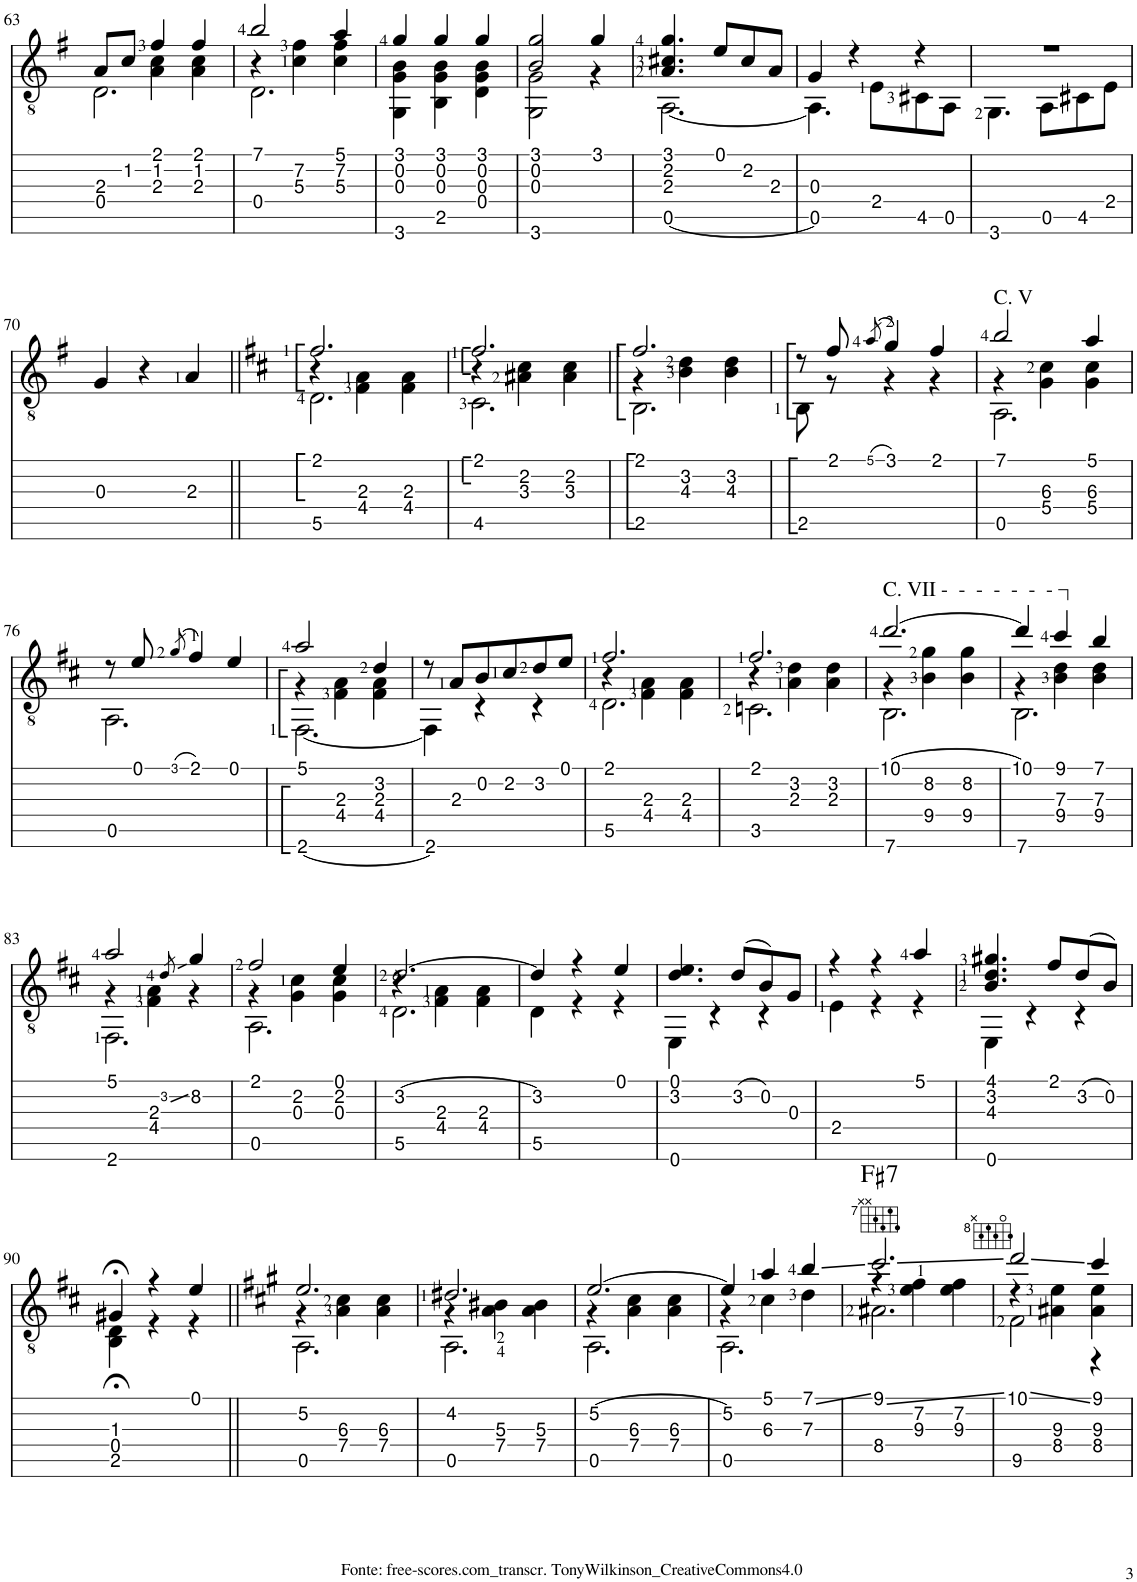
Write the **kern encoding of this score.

**kern	**kern	**harte
*part1	*part1	*part1
*staff2	*staff1	*
*I"Guitar	*	*
*I'Guit.	*	*
!!LO:PB:g=z
*	*clefGv2	*
*k[f#]	*k[f#]	*
*M3/4	*M3/4	*
=63	=63	=63
*^	*^	*
*	*^	*	*^	*
8AL	4ryy	2.D	8A/L	4ryy	2.D\	.
8cJ	.	.	8c/J	.	.	.
4f#	4A 4c	.	4f#/	4A\ 4c\	.	.
4f#	4A 4c	.	4f#/	4A\ 4c\	.	.
=64	=64	=64	=64	=64	=64	=64
2b	4r	2.D	2b/	4r	2.D\	.
.	4c 4f#	.	.	4c\ 4f#\	.	.
4a	4c 4f#	.	4a/	4c\ 4f#\	.	.
*	*v	*v	*	*	*	*
*	*	*	*v	*v	*
=65	=65	=65	=65	=65
4g	4GG 4G 4B	4g/	4GG\ 4G\ 4B\	.
4g	4BB 4G 4B	4g/	4BB\ 4G\ 4B\	.
4g	4D 4G 4B	4g/	4D\ 4G\ 4B\	.
=66	=66	=66	=66	=66
2B 2g	2GG 2G	2B/ 2g/	2GG\ 2G\	.
4g	4r	4g/	4r	.
=67	=67	=67	=67	=67
4.A 4.c# 4.g	[2.AA	4.A/ 4.c#X/ 4.g/	[2.AA\	.
8e	.	8e/L	.	.
8c#L	.	8c#/	.	.
8AJ	.	8A/J	.	.
=68	=68	=68	=68	=68
4G	4.AA]	4G/	4.AA\]	.
4r	.	4r	.	.
.	8E	.	8E\L	.
4r	8C#L	4r	8C#X\	.
.	8AAJ	.	8AA\J	.
=69	=69	=69	=69	=69
2.r	4.GG	2.r	4.GG\	.
.	8AA	.	8AA\L	.
.	8C#L	.	8C#X\	.
.	8EJ	.	8E\J	.
*v	*v	*	*	*
*	*v	*v	*
!!LO:LB:g=z
=70	=70	=70
4G	4G/	.
4r	4r	.
4A	4A/	.
=71||	=71||	=71||
*k[f#c#]	*k[f#c#]	*
*^	*^	*
*	*^	*	*^	*
2.f#	4r	2.D	2.f#/	4r	2.D\	.
.	4F# 4A	.	.	4F#\ 4A\	.	.
.	4F# 4A	.	.	4F#\ 4A\	.	.
=72	=72	=72	=72	=72	=72	=72
2.f#	4r	2.C#	2.f#/	4r	2.C#\	.
.	4A#X 4c#	.	.	4A#X\ 4c#\	.	.
.	4A# 4c#	.	.	4A#\ 4c#\	.	.
=73	=73	=73	=73	=73	=73	=73
2.f#	4r	2.BB	2.f#/	4r	2.BB\	.
.	4B 4d	.	.	4B\ 4d\	.	.
.	4B 4d	.	.	4B\ 4d\	.	.
*	*v	*v	*	*	*	*
*	*	*	*v	*v	*
=74	=74	=74	=74	=74
8r	8BB	8r	8BB\	.
8f#	8r	8f#/	8r	.
qa	.	(8qa/	.	.
4g	4r	4g/)	4r	.
4f#	4r	4f#/	4r	.
=75	=75	=75	=75	=75
*	*^	*	*^	*
!	!	!	!LO:TX:a:t=C. V	!	!	!
2b	4r	2.AA	2b/	4r	2.AA\	.
.	4G 4c#	.	.	4G\ 4c#\	.	.
4a	4G 4c#	.	4a/	4G\ 4c#\	.	.
*	*v	*v	*	*	*	*
*	*	*	*v	*v	*
!!LO:LB:g=z
=76	=76	=76	=76	=76
8r	2.AA	8r	2.AA\	.
8e	.	8e/	.	.
qg	.	(8qg/	.	.
4f#	.	4f#/)	.	.
4e	.	4e/	.	.
=77	=77	=77	=77	=77
*	*^	*	*^	*
2a	4r	[2.FF#	2a/	4r	[2.FF#\	.
.	4F# 4A	.	.	4F#\ 4A\	.	.
4d	4F# 4A	.	4d/	4F#\ 4A\	.	.
*	*v	*v	*	*	*	*
*	*	*	*v	*v	*
=78	=78	=78	=78	=78
8r	4FF#]	8r	4FF#\]	.
8A	.	8A/L	.	.
8BL	4r	8B/	4r	.
8c#J	.	8c#/	.	.
8dL	4r	8d/	4r	.
8eJ	.	8e/J	.	.
=79	=79	=79	=79	=79
*	*^	*	*^	*
2.f#	4r	2.D	2.f#/	4r	2.D\	.
.	4F# 4A	.	.	4F#\ 4A\	.	.
.	4F# 4A	.	.	4F#\ 4A\	.	.
=80	=80	=80	=80	=80	=80	=80
2.f#	4r	2.Cn	2.f#/	4r	2.Cn\	.
.	4A 4d	.	.	4A\ 4d\	.	.
.	4A 4d	.	.	4A\ 4d\	.	.
=81	=81	=81	=81	=81	=81	=81
!	!	!	!LO:TX:a:t=C. VII -  -  -  -  -  -  - ┐	!	!	!
[2.dd	4r	2.BB	[2.dd/	4r	2.BB\	.
.	4B 4g	.	.	4B\ 4g\	.	.
.	4B 4g	.	.	4B\ 4g\	.	.
=82	=82	=82	=82	=82	=82	=82
4dd]	4r	2.BB	4dd/]	4r	2.BB\	.
4cc#	4B 4d	.	4cc#/	4B\ 4d\	.	.
4b	4B 4d	.	4b/	4B\ 4d\	.	.
!!LO:LB:g=z	!!	!!
=83	=83	=83	=83	=83	=83	=83
2a	4r	2.FF#	2a/	4r	2.FF#\	.
.	4F# 4A	.	.	4F#\ 4A\	.	.
qd	.	.	8qd/	.	.	.
4g	4r	.	4g/	4r	.	.
=84	=84	=84	=84	=84	=84	=84
2f#	4r	2.AA	2f#/	4r	2.AA\	.
.	4G 4c#	.	.	4G\ 4c#\	.	.
4e	4G 4c#	.	4e/	4G\ 4c#\	.	.
=85	=85	=85	=85	=85	=85	=85
[2.d	4r	2.D	[2.d/	4r	2.D\	.
.	4F# 4A	.	.	4F#\ 4A\	.	.
.	4F# 4A	.	.	4F#\ 4A\	.	.
*	*v	*v	*	*	*	*
*	*	*	*v	*v	*
=86	=86	=86	=86	=86
4d]	4D	4d/]	4D\	.
4r	4r	4r	4r	.
4e	4r	4e/	4r	.
=87	=87	=87	=87	=87
4.d 4.e	4EE	4.d/ 4.e/	4EE\	.
.	4r	.	4r	.
8d	.	(8d/L	.	.
8BL	4r	8B/)	4r	.
8GJ	.	8G/J	.	.
=88	=88	=88	=88	=88
4r	4E	4r	4E\	.
4r	4r	4r	4r	.
4a	4r	4a/	4r	.
=89	=89	=89	=89	=89
4.B 4.d 4.g#	4EE	4.B/ 4.d/ 4.g#X/	4EE\	.
.	4r	.	4r	.
8f#	.	8f#/L	.	.
8dL	4r	(8d/	4r	.
8BJ	.	8B/J)	.	.
!!LO:LB:g=z	!!
=90	=90	=90	=90	=90
4G#;<	4BB 4D	4G#X;</	4BB\ 4D\	.
4r	4r	4r	4r	.
4e	4r	4e/	4r	.
*v	*v	*	*	*
*	*v	*v	*
=91||	=91||	=91||
*k[f#c#g#]	*k[f#c#g#]	*
*^	*^	*
*	*^	*	*^	*
2.e	4r	2.AA	2.e/	4r	2.AA\	.
.	4A 4c#	.	.	4A\ 4c#\	.	.
.	4A 4c#	.	.	4A\ 4c#\	.	.
=92	=92	=92	=92	=92	=92	=92
2.d#X	4r	2.AA	2.d#X/	4r	2.AA\	.
.	4A 4B#X	.	.	4A\ 4B#X\	.	.
.	4A 4B#	.	.	4A\ 4B#\	.	.
=93	=93	=93	=93	=93	=93	=93
[2.e	4r	2.AA	[2.e/	4r	2.AA\	.
.	4A 4c#	.	.	4A\ 4c#\	.	.
.	4A 4c#	.	.	4A\ 4c#\	.	.
=94	=94	=94	=94	=94	=94	=94
4e]	4r	2.AA	4e/]	4r	2.AA\	.
4a	4c#	.	4a/	4c#\	.	.
4b	4d	.	4b/	4d\	.	.
=95	=95	=95	=95	=95	=95	=95
!	!	!	!	!	!	!LO:H:kt=7
2.cc#	4r	2.A#X	2.cc#/	4r	2.A#X\	F#:7
.	4e 4f#	.	.	4e\ 4f#\	.	.
.	4e 4f#	.	.	4e\ 4f#\	.	.
=96	=96	=96	=96	=96	=96	=96
2dd	4r	2F#	2dd/	4r	2F#\	.
.	4A#X 4e	.	.	4A#X\ 4e\	.	.
4cc#	4A# 4e	4r	4cc#/	4A#\ 4e\	4r	.
*v	*v	*v	*	*	*	*
*	*v	*v	*v	*
=	=	=
*-	*-	*-
